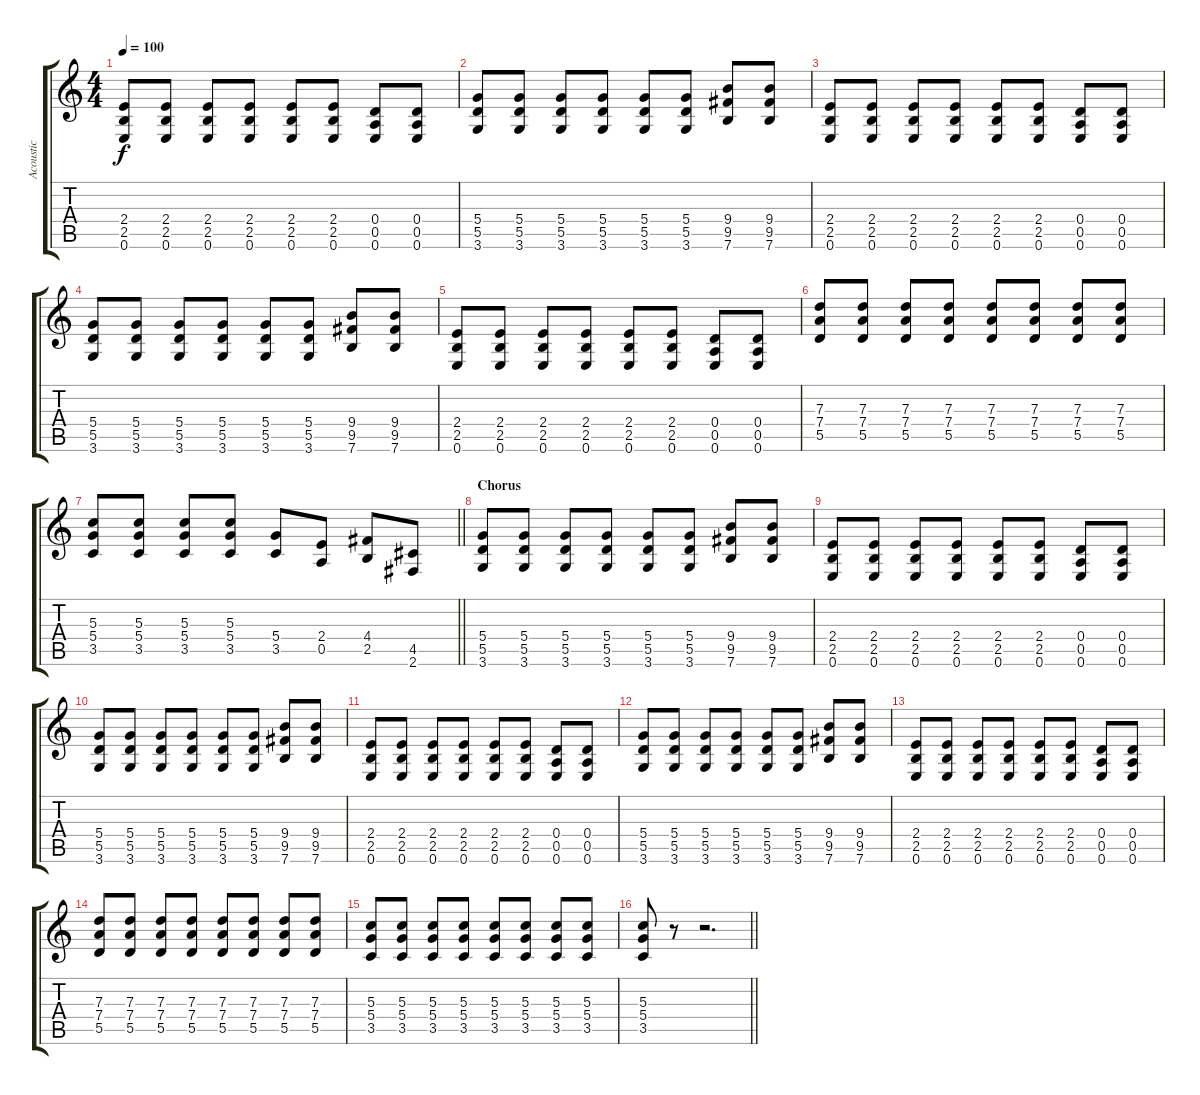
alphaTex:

\track ("Acoustic" "Acoustic") {instrument acousticguitarnylon}
\staff {score tabs}
\tuning (E4 B3 G3 D3 A2 E2) {hide}
\ts (4 4)
\tempo 100
\clef g2
\ks c
(2.4 2.5 0.6).8{dy f} (2.4 2.5 0.6).8 (2.4 2.5 0.6).8 (2.4 2.5 0.6).8 (2.4 2.5 0.6).8 (2.4 2.5 0.6).8 (0.4 0.5 0.6).8 (0.4 0.5 0.6).8 |
(5.4 5.5 3.6).8 (5.4 5.5 3.6).8 (5.4 5.5 3.6).8 (5.4 5.5 3.6).8 (5.4 5.5 3.6).8 (5.4 5.5 3.6).8 (9.4 9.5 7.6).8 (9.4 9.5 7.6).8 |
(2.4 2.5 0.6).8 (2.4 2.5 0.6).8 (2.4 2.5 0.6).8 (2.4 2.5 0.6).8 (2.4 2.5 0.6).8 (2.4 2.5 0.6).8 (0.4 0.5 0.6).8 (0.4 0.5 0.6).8 |
(5.4 5.5 3.6).8 (5.4 5.5 3.6).8 (5.4 5.5 3.6).8 (5.4 5.5 3.6).8 (5.4 5.5 3.6).8 (5.4 5.5 3.6).8 (9.4 9.5 7.6).8 (9.4 9.5 7.6).8 |
(2.4 2.5 0.6).8 (2.4 2.5 0.6).8 (2.4 2.5 0.6).8 (2.4 2.5 0.6).8 (2.4 2.5 0.6).8 (2.4 2.5 0.6).8 (0.4 0.5 0.6).8 (0.4 0.5 0.6).8 |
(7.3 7.4 5.5).8 (7.3 7.4 5.5).8 (7.3 7.4 5.5).8 (7.3 7.4 5.5).8 (7.3 7.4 5.5).8 (7.3 7.4 5.5).8 (7.3 7.4 5.5).8 (7.3 7.4 5.5).8 |
\barLineRight lightlight
(5.3 5.4 3.5).8 (5.3 5.4 3.5).8 (5.3 5.4 3.5).8 (5.3 5.4 3.5).8 (5.4 3.5).8 (2.4 0.5).8 (4.4 2.5).8 (4.5 2.6).8 |
\section ("" "Chorus")
(5.4 5.5 3.6).8 (5.4 5.5 3.6).8 (5.4 5.5 3.6).8 (5.4 5.5 3.6).8 (5.4 5.5 3.6).8 (5.4 5.5 3.6).8 (9.4 9.5 7.6).8 (9.4 9.5 7.6).8 |
(2.4 2.5 0.6).8 (2.4 2.5 0.6).8 (2.4 2.5 0.6).8 (2.4 2.5 0.6).8 (2.4 2.5 0.6).8 (2.4 2.5 0.6).8 (0.4 0.5 0.6).8 (0.4 0.5 0.6).8 |
(5.4 5.5 3.6).8 (5.4 5.5 3.6).8 (5.4 5.5 3.6).8 (5.4 5.5 3.6).8 (5.4 5.5 3.6).8 (5.4 5.5 3.6).8 (9.4 9.5 7.6).8 (9.4 9.5 7.6).8 |
(2.4 2.5 0.6).8 (2.4 2.5 0.6).8 (2.4 2.5 0.6).8 (2.4 2.5 0.6).8 (2.4 2.5 0.6).8 (2.4 2.5 0.6).8 (0.4 0.5 0.6).8 (0.4 0.5 0.6).8 |
(5.4 5.5 3.6).8 (5.4 5.5 3.6).8 (5.4 5.5 3.6).8 (5.4 5.5 3.6).8 (5.4 5.5 3.6).8 (5.4 5.5 3.6).8 (9.4 9.5 7.6).8 (9.4 9.5 7.6).8 |
(2.4 2.5 0.6).8 (2.4 2.5 0.6).8 (2.4 2.5 0.6).8 (2.4 2.5 0.6).8 (2.4 2.5 0.6).8 (2.4 2.5 0.6).8 (0.4 0.5 0.6).8 (0.4 0.5 0.6).8 |
(7.3 7.4 5.5).8 (7.3 7.4 5.5).8 (7.3 7.4 5.5).8 (7.3 7.4 5.5).8 (7.3 7.4 5.5).8 (7.3 7.4 5.5).8 (7.3 7.4 5.5).8 (7.3 7.4 5.5).8 |
(5.3 5.4 3.5).8 (5.3 5.4 3.5).8 (5.3 5.4 3.5).8 (5.3 5.4 3.5).8 (5.3 5.4 3.5).8 (5.3 5.4 3.5).8 (5.3 5.4 3.5).8 (5.3 5.4 3.5).8 |
\barLineRight lightlight
(5.3 5.4 3.5).8 r.8 r.2{d}
